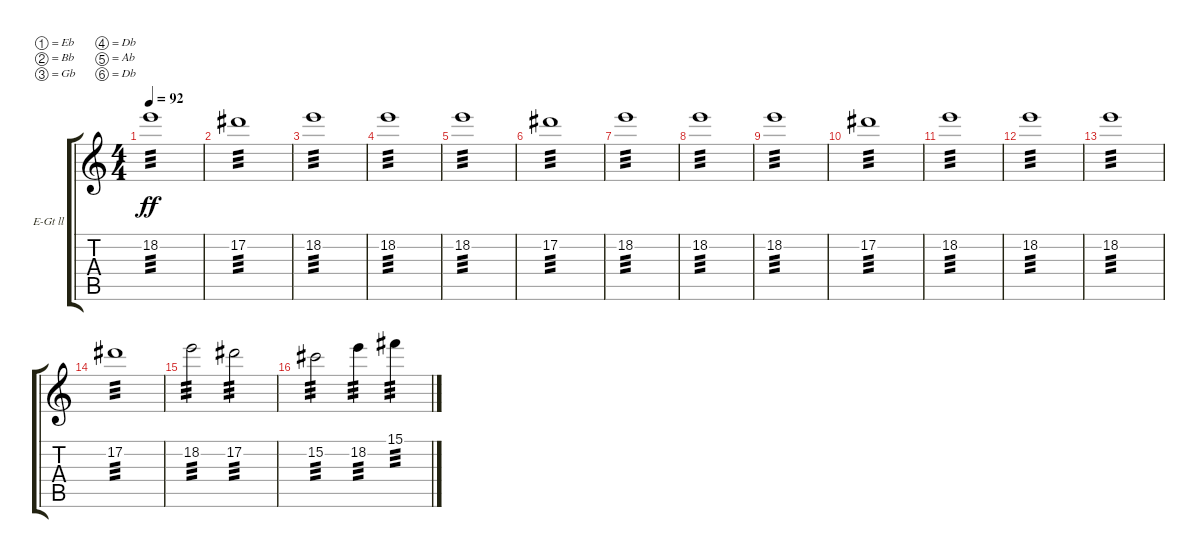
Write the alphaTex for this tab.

\defaultSystemsLayout 4
\bracketExtendMode groupsimilarinstruments
\firstSystemTrackNameOrientation horizontal
\otherSystemsTrackNameOrientation horizontal
\track ("Extra Guitar ll" "E-Gt ll") {instrument overdrivenguitar}
\staff {score tabs}
\tuning (Eb4 Bb3 Gb3 Db3 Ab2 Db2)
\ts (4 4)
\tempo 92
\clef g2
\ks c
18.2.1{tp 3 dy ff} |
17.2.1{tp 3} |
18.2.1{tp 3} |
18.2.1{tp 3} |
18.2.1{tp 3} |
17.2.1{tp 3} |
18.2.1{tp 3} |
18.2.1{tp 3} |
18.2.1{tp 3} |
17.2.1{tp 3} |
18.2.1{tp 3} |
18.2.1{tp 3} |
18.2.1{tp 3} |
17.2.1{tp 3} |
18.2.2{tp 3} 17.2.2{tp 3} |
15.2.2{tp 3} 18.2.4{tp 3} 15.1.4{tp 3}
